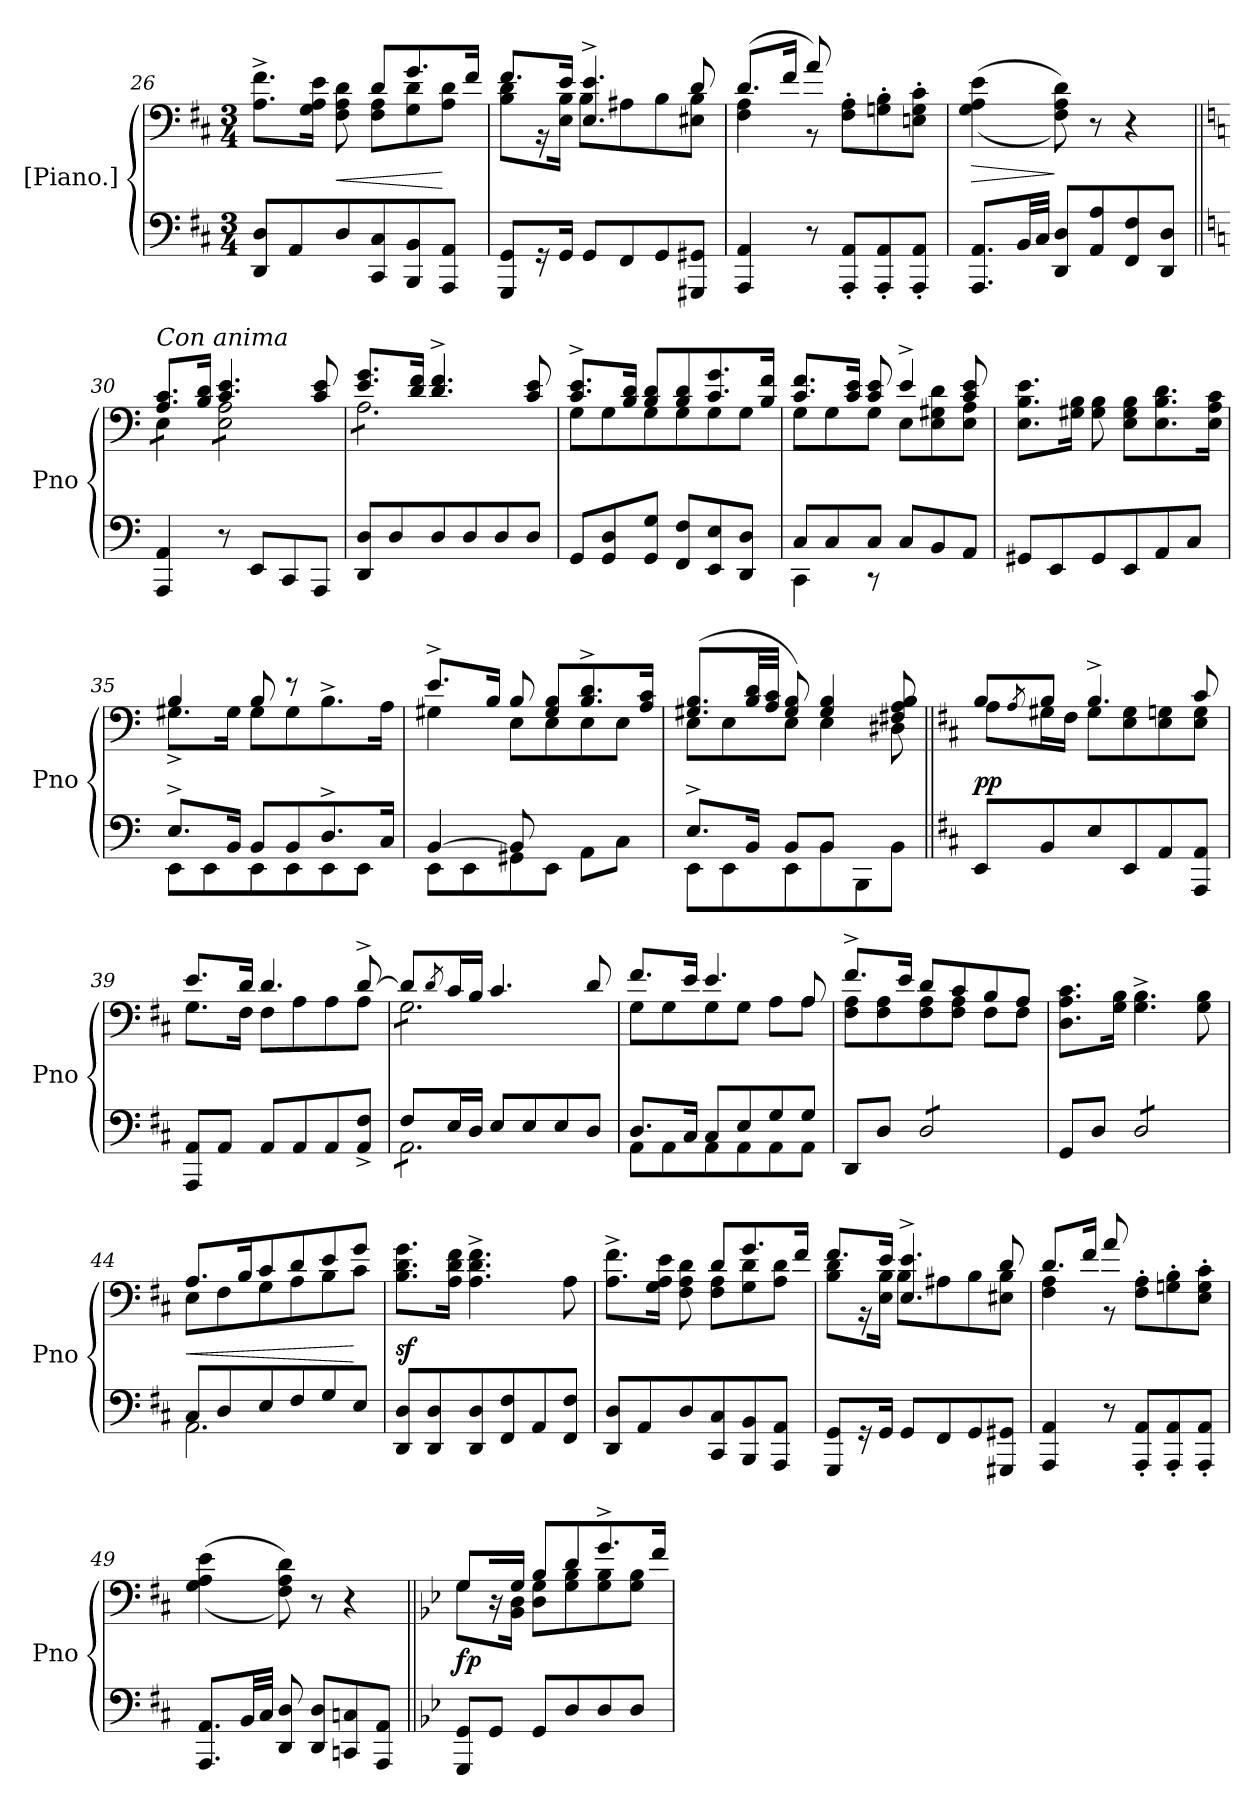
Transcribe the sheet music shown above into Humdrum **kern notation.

**kern	**kern	**dynam
*part1	*part1	*part1
*staff2	*staff1	*staff1/2
*I"[Piano.]	*	*
*I'Pno	*	*
*clefF4	*clefF4	*
*k[f#c#]	*k[f#c#]	*
*D:	*D:	*
*M3/4	*M3/4	*
=26	=26	=26
*	*^	*
8DD/ 8D/L	8.A^\ 8.f#^\L	4ryy	.
8AA/	.	.	.
.	16G\ 16A\ 16e\Jk	.	.
8D/	8F#\ 8A\ 8d\	8ryy	<
8CC#/ 8C#/	8d/L	8F#\ 8A\L	.
8BBB/ 8BB/	8.g/	8G\ 8d\	.
8AAA/ 8AA/J	.	8A\ 8d\J	[
.	16f#/Jk	.	.
=27	=27	=27	=27
8GGG/ 8GG/L	8.f#/L	8B\ 8d\L	.
16r	.	16r	.
16GG/Jk	16e/Jk	16E\ 16B\Jk	.
8GG/L	4.E^/ 4.e^/	8B\L	.
8FF#/	.	8A#X\	.
8GG/	.	8B\	.
8GGG#X/ 8GG#X/J	8d/	8E#X\ 8B\J	.
=28	=28	=28	=28
4AAA/ 4AA/	(8.d/L	4F#\ 4A\	.
.	16f#/Jk	.	.
8r	8a/)	8r	.
8AAA'/ 8AA'/L	8ryy	8F#'\ 8A'\L	.
8AAA'/ 8AA'/	4ryy	8Gn'\ 8B'\	.
8AAA'/ 8AA'/J	.	8En'\ 8G'\ 8c#'\J	.
*	*v	*v	*
=29	=29	=29
8.AAA/ 8.AA/L	(<(>4G\ 4A\ 4e\	>
32BB/LL	.	.
32C#/JJJ	.	.
8DD/ 8D/L	8F#\ 8A\ 8d\))	]
8AA/ 8A/	8r	.
8FF#/ 8F#/	4r	.
8DD/ 8D/J	.	.
=30||	=30||	=30||
*k[]	*k[]	*
*	*^	*
!	!LO:TX:a:i:t=Con anima	!	!
4AAA/ 4AA/	8.A/ 8.c/L	8E\L	.
.	.	8E\J	.
.	16B/ 16d/Jk	.	.
*	*tremolo	*	*
8r	4.c/ 4.e/	8E\ 8A\L	.
8EE/L	.	8E\ 8A\	.
8CC/	.	8E\ 8A\	.
8AAA/J	8c/ 8e/	8E\ 8A\J	.
=31	=31	=31	=31
8DD/ 8D/L	8.e/ 8.g/L	8A\L	.
8D/	.	8A\	.
.	16d/ 16f/Jk	.	.
8D/	4.d^/ 4.f^/	8A\	.
8D/	.	8A\	.
8D/	.	8A\	.
8D/J	8c/ 8e/	8A\J	.
=32	=32	=32	=32
8GG/L	8.c^/ 8.e^/L	8G\L	.
8GG/ 8D/	.	8G\	.
.	16B/ 16d/Jk	.	.
8GG/ 8G/J	8B/ 8d/L	8G\	.
8FF/ 8F/L	8B/ 8d/	8G\	.
8EE/ 8E/	8.c/ 8.g/	8G\	.
8DD/ 8D/J	.	8G\J	.
*	*Xtremolo	*	*
.	16B/ 16f/Jk	.	.
=33	=33	=33	=33
*^	*	*	*
8C/L	4CC\	8.c/ 8.f/L	8G\L	.
8C/	.	.	8G\	.
.	.	16c/ 16e/Jk	.	.
8C/J	8r	8c/ 8e/	8G\J	.
8C/L	4.ryy	4e^/	8E\L	.
8BB/	.	.	8E\ 8G#X\ 8d\	.
8AA/J	.	8c/ 8e/	8E\ 8A\J	.
*v	*v	*	*	*
=34	=34	=34	=34
!	!LO:TX:a:i:t=con dolore	!	!
*	*v	*v	*
8GG#X/L	8.E\ 8.B\ 8.e\L	.
8EE/	.	.
.	16G#X\ 16B\Jk	.
8GG#/	8G#\ 8B\	.
8EE/	8E\ 8G#\ 8B\L	.
8AA/	8.E\ 8.B\ 8.d\	.
8C/J	.	.
.	16E\ 16A\ 16c\Jk	.
=35	=35	=35
*^	*^	*
*tremolo	*	*	*	*
8.E^/L	8EE\L	4B/	8.G#X^\L	.
.	8EE\	.	.	.
16BB/Jk	.	.	16G#\Jk	.
8BB/L	8EE\	8B/	8G#\L	.
8BB/	8EE\	8r	8G#\	.
8.D^/	8EE\	4ryy	8.B^>\	.
.	8EE\J	.	.	.
*Xtremolo	*	*	*	*
16C/Jk	.	.	16A\Jk	.
=36	=36	=36	=36	=36
[4BB/	8EE\L	8.e^/L	4G#X\	.
.	8EE\	.	.	.
.	.	16B/Jk	.	.
*	*	*tremolo	*	*
8BB/]	8GG#X\	8B/	8E\L	.
8ryy	8EE\J	8G#/ 8B/L	8E\	.
4ryy	8AA\L	8.B^/ 8.d^/	8E\	.
.	8C\J	.	8E\J	.
*	*	*Xtremolo	*	*
.	.	16A/ 16c/Jk	.	.
=37	=37	=37	=37	=37
8.E^/L	8EE\L	(8.G#X/ 8.B/L	8E\L	.
.	8EE\	.	8E\	.
16BB/Jk	.	32B/ 32d/LL	.	.
.	.	32A/ 32c/JJJ	.	.
8BB/L	8EE\	8G#/ 8B/)	8E\J	.
8BB/J	8BB\	4G#/ 4B/	4E\	.
4ryy	8BBB\	.	.	.
.	8BB\J	8F#X/ 8A/ 8B/	8D#X\	.
*v	*v	*	*	*
=38||	=38||	=38||	=38||
*k[f#c#]	*k[f#c#]	*	*
8EE/L	8B/L	8A\L	pp
.	8qA/	.	.
8BB/	8B/J	16G#X\L	.
.	.	16F#\JJ	.
8E/	4.B^/	8G#\L	.
8EE/	.	8E\ 8G#\	.
8AA/	.	8E\ 8Gn\	.
8AAA/ 8AA/J	8c#/	8E\ 8G\J	.
=39	=39	=39	=39
8AAA/ 8AA/L	8.e/L	8.G\L	.
8AA/J	.	.	.
.	16d/Jk	16F#\Jk	.
8AA/L	4.d/	8F#\L	.
8AA/	.	8A\	.
8AA/	.	8A\	.
8AA^/ 8F#^/J	[8d^>/	8A\J	.
=40	=40	=40	=40
*^	*	*	*
*tremolo	*	*	*	*
*	*	*tremolo	*	*
8F#/L	8AA\L	8d/L]	8G\L	.
.	.	8qd/	.	.
16E/L	8AA\	16c#/L	8G\	.
16D/JJ	.	16B/JJ	.	.
8E/L	8AA\	4.c#/	8G\	.
8E/	8AA\	.	8G\	.
8E/	8AA\	.	8G\	.
8D/J	8AA\J	8d/	8G\J	.
=41	=41	=41	=41	=41
8.D/L	8AA\L	8.f#/L	8G\L	.
.	8AA\	.	8G\	.
16C#/Jk	.	16e/Jk	.	.
8C#/L	8AA\	4.e/	8G\	.
8E/	8AA\	.	8G\J	.
*	*	*Xtremolo	*	*
8G/	8AA\	.	8A\L	.
8G/J	8AA\J	8A/	8A\J	.
*Xtremolo	*	*	*	*
*v	*v	*	*	*
=42	=42	=42	=42
*	*tremolo	*	*
8DD/L	8.f#^/L	8F#\ 8A\L	.
8D/J	.	8F#\ 8A\	.
.	16e/Jk	.	.
*tremolo	*	*	*
8D/L	8d/L	8F#\ 8A\	.
8D/	8c#/	8F#\ 8A\J	.
*	*Xtremolo	*	*
8D/	8B/	8F#\L	.
8D/J	8A/J	8F#\J	.
*Xtremolo	*	*	*
*	*v	*v	*
=43	=43	=43
8GG/L	8.D\ 8.A\ 8.c#\L	.
8D/J	.	.
.	16G\ 16B\Jk	.
*tremolo	*	*
8D/L	4.G^\ 4.B^\	.
8D/	.	.
8D/	.	.
8D/J	8G\ 8B\	.
*Xtremolo	*	*
=44	=44	=44
*^	*^	*
8C#/L	2.AA\	8.A/L	8E\L	<
8D/	.	.	8F#\	.
.	.	16B/K	.	.
8E/	.	8c#/	8G\	.
8F#/	.	8d/	8A\	.
8G/	.	8e/	8B\	.
8E/J	.	8g/J	8c#\J	[
*v	*v	*	*	*
*	*v	*v	*
=45	=45	=45
8DD/ 8D/L	8.B\ 8.d\ 8.g\L	sf
8DD/ 8D/	.	.
.	16A\ 16d\ 16f#\Jk	.
8DD/ 8D/	4.A^\ 4.d^\ 4.f#^\	.
8FF#/ 8F#/	.	.
8AA/	.	.
8FF#/ 8F#/J	8A\	.
=46	=46	=46
*	*^	*
8DD/ 8D/L	8.A^\ 8.f#^\L	4.ryy	.
8AA/	.	.	.
.	16G\ 16A\ 16e\Jk	.	.
8D/	8F#\ 8A\ 8d\	.	.
8CC#/ 8C#/	8d/L	8F#\ 8A\L	.
8BBB/ 8BB/	8.g/	8G\ 8d\	.
8AAA/ 8AA/J	.	8A\ 8d\J	.
.	16f#/Jk	.	.
=47	=47	=47	=47
8GGG/ 8GG/L	8.f#/L	8B\ 8d\L	.
16r	.	16r	.
16GG/Jk	16e/Jk	16E\ 16B\Jk	.
8GG/L	4.E^/ 4.e^/	8B\L	.
8FF#/	.	8A#X\	.
8GG/	.	8B\	.
8GGG#X/ 8GG#X/J	8d/	8E#X\ 8B\J	.
=48	=48	=48	=48
4AAA/ 4AA/	8.d/L	4F#\ 4A\	.
.	16f#/Jk	.	.
8r	8a/	8r	.
8AAA'/ 8AA'/L	8ryy	8F#'\ 8A'\L	.
8AAA'/ 8AA'/	4ryy	8Gn'\ 8B'\	.
8AAA'/ 8AA'/J	.	8E'\ 8G'\ 8c#'\J	.
*	*v	*v	*
=49	=49	=49
8.AAA/ 8.AA/L	(<(>4G\ 4A\ 4e\	.
32BB/LL	.	.
32C#/JJJ	.	.
8DD/ 8D/	8F#\ 8A\ 8d\))	.
8DD/ 8D/L	8r	.
8CCn/ 8Cn/	4r	.
8AAA/ 8AA/J	.	.
=50||	=50||	=50||
*k[b-e-]	*k[b-e-]	*
*	*^	*
8GGG/ 8GG/L	8G/L	8G\L	fp
8GG/J	16ryy	16r	.
.	16G/Jk	16BB-\ 16D\Jk	.
8GG/L	8B-/L	8D\ 8G\L	.
8D/	8d/	8G\ 8B-\	.
8D/	8.g^/	8G\ 8B-\	.
8D/J	.	8G\ 8B-\J	.
.	16f/Jk	.	.
*	*v	*v	*
=	=	=
*-	*-	*-
